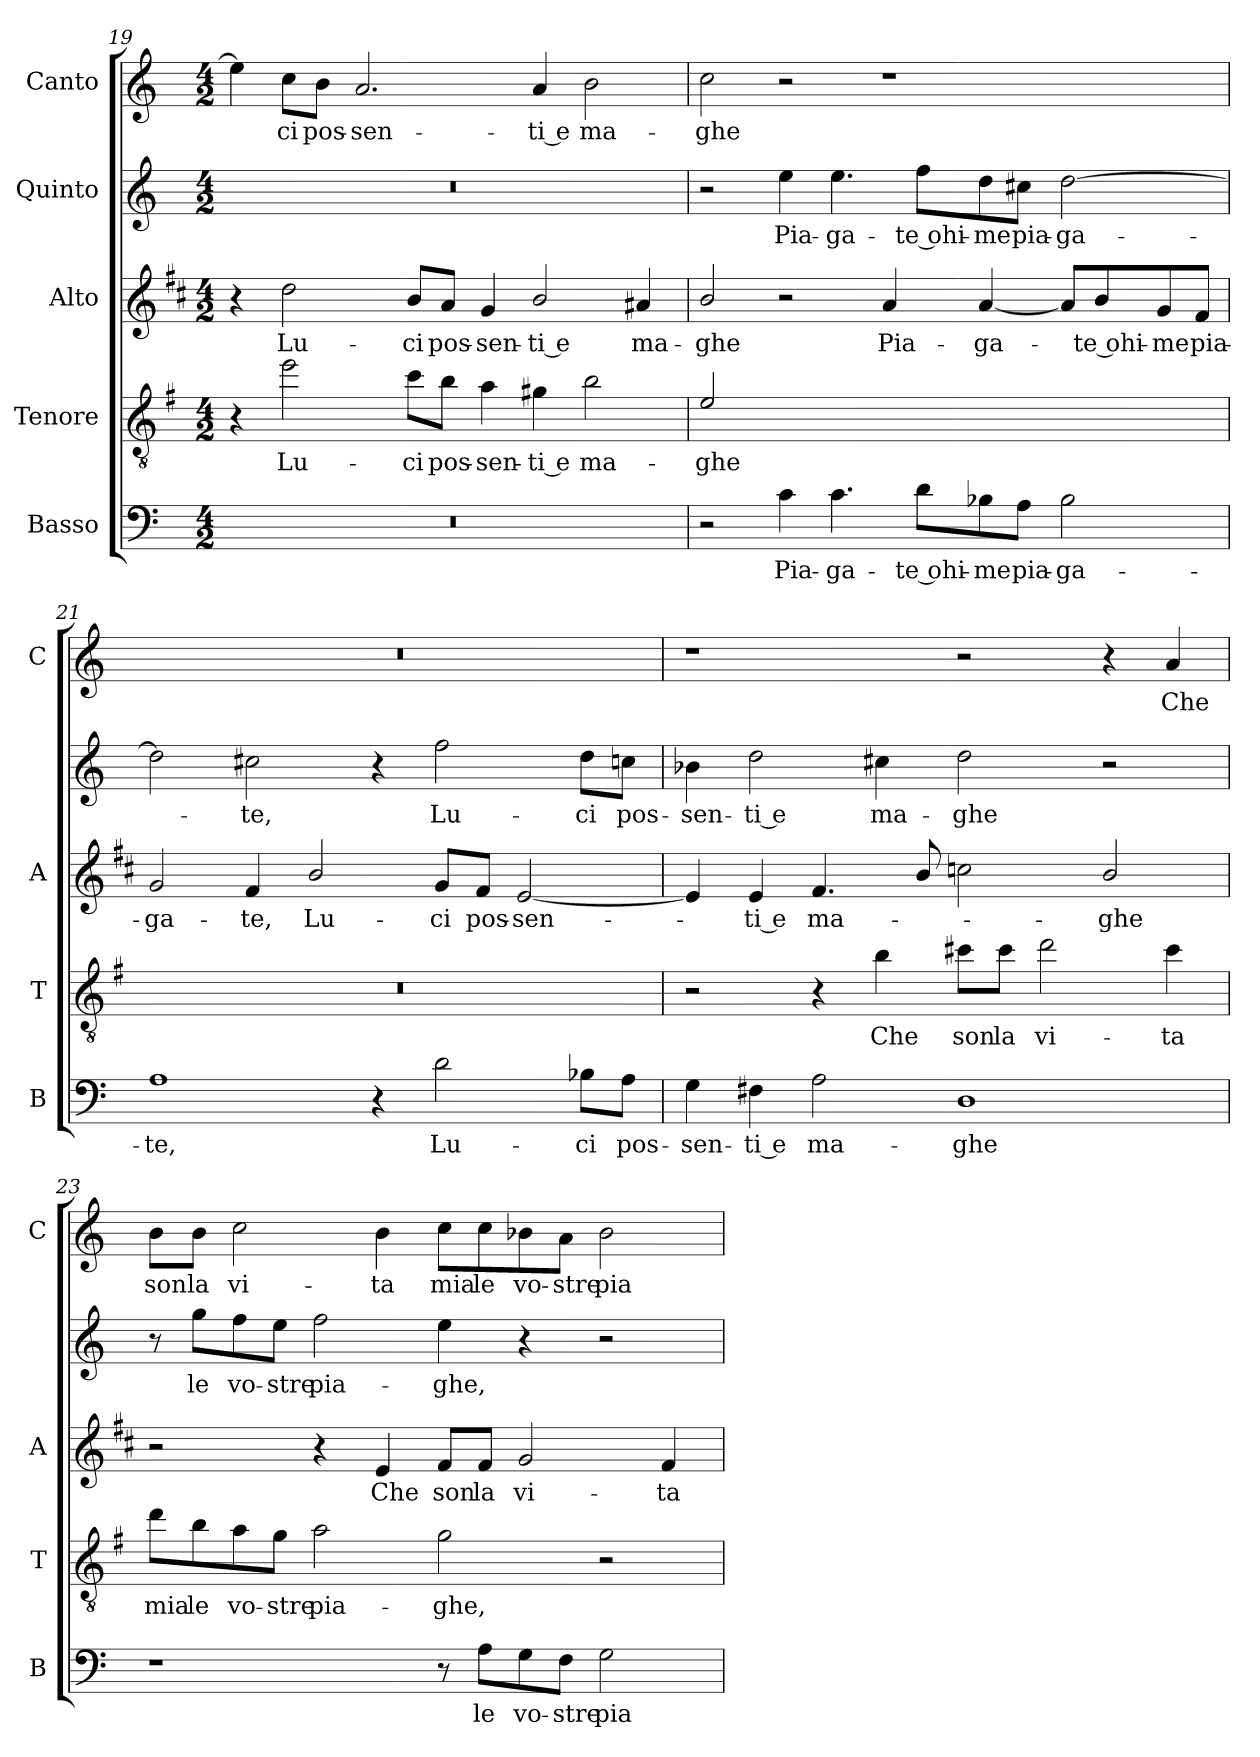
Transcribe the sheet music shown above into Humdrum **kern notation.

**kern	**text	**kern	**text	**kern	**text	**kern	**text	**kern	**text
*part5	*part5	*part4	*part4	*part3	*part3	*part2	*part2	*part1	*part1
*staff5	*staff5	*staff4	*staff4	*staff3	*staff3	*staff2	*staff2	*staff1	*staff1
*I"Basso	*	*I"Tenore	*	*I"Alto	*	*I"Quinto	*	*I"Canto	*
*I'B	*	*I'T	*	*I'A	*	*	*	*I'C	*
*clefF4	*	*clefGv2	*	*clefG2	*	*clefG2	*	*clefG2	*
*	*	*ITrd4c7	*	*ITrd1c2	*	*	*	*	*
*k[]	*	*k[]	*	*k[]	*	*k[]	*	*k[]	*
*C:	*	*C:	*	*C:	*	*C:	*	*C:	*
*M4/2	*	*M4/2	*	*M4/2	*	*M4/2	*	*M4/2	*
=19	=19	=19	=19	=19	=19	=19	=19	=19	=19
0r	.	4r	.	4r	.	0r	.	4ee\]	.
!	!	!	!LO:LY:b	!	!LO:LY:b	!	!	!	!LO:LY:b
.	.	2a\	Lu-	2cc\	Lu-	.	.	8cc\L	-ci
!	!	!	!	!	!	!	!	!	!LO:LY:b
.	.	.	.	.	.	.	.	8b\J	pos-
!	!	!	!	!	!	!	!	!	!LO:LY:b
.	.	.	.	.	.	.	.	2.a/	-sen-
!	!	!	!LO:LY:b	!	!LO:LY:b	!	!	!	!
.	.	8f\L	-ci	8a/L	-ci	.	.	.	.
!	!	!	!LO:LY:b	!	!LO:LY:b	!	!	!	!
.	.	8e\J	pos-	8g/J	pos-	.	.	.	.
!	!	!	!LO:LY:b	!	!LO:LY:b	!	!	!	!
.	.	4d\	-sen-	4f/	-sen-	.	.	.	.
!	!	!	!LO:LY:b	!	!LO:LY:b	!	!	!	!LO:LY:b
.	.	4c#X\	-ti e	2a/	-ti e	.	.	4a/	-ti e
!	!	!	!LO:LY:b	!	!	!	!	!	!LO:LY:b
.	.	2e\	ma-	.	.	.	.	2b\	ma-
!	!	!	!	!	!LO:LY:b	!	!	!	!
.	.	.	.	4g#X/	ma-	.	.	.	.
=20	=20	=20	=20	=20	=20	=20	=20	=20	=20
!	!	!	!LO:LY:b	!	!LO:LY:b	!	!	!	!LO:LY:b
2r	.	2A/	-ghe	2a/	-ghe	2r	.	2cc\	-ghe
!	!LO:LY:b	!	!	!	!	!	!LO:LY:b	!	!
4c\	Pia-	1.ryy	.	2r	.	4ee\	Pia-	2r	.
!	!LO:LY:b	!	!	!	!	!	!LO:LY:b	!	!
4.c\	-ga-	.	.	.	.	4.ee\	-ga-	.	.
!	!	!	!	!	!LO:LY:b	!	!	!	!
.	.	.	.	4g/	Pia-	.	.	1r	.
!	!LO:LY:b	!	!	!	!	!	!LO:LY:b	!	!
8d\L	-te ohi-	.	.	.	.	8ff\L	-te ohi-	.	.
!	!LO:LY:b	!	!	!	!LO:LY:b	!	!LO:LY:b	!	!
8B-X\	-me	.	.	[4g/	-ga-	8dd\	-me	.	.
!	!LO:LY:b	!	!	!	!	!	!LO:LY:b	!	!
8A\J	pia-	.	.	.	.	8cc#X\J	pia-	.	.
!	!LO:LY:b	!	!	!	!	!	!LO:LY:b	!	!
2B-\	-ga-	.	.	8g/L]	.	[2dd\	-ga-	.	.
!	!	!	!	!	!LO:LY:b	!	!	!	!
.	.	.	.	8a/	-te ohi-	.	.	.	.
!	!	!	!	!	!LO:LY:b	!	!	!	!
.	.	.	.	8f/	-me	.	.	.	.
!	!	!	!	!	!LO:LY:b	!	!	!	!
.	.	.	.	8e/J	pia-	.	.	.	.
!!LO:LB:g=z
=21	=21	=21	=21	=21	=21	=21	=21	=21	=21
!	!LO:LY:b	!	!	!	!LO:LY:b	!	!	!	!
1A	-te,	0r	.	2f/	-ga-	2dd\]	.	0r	.
!	!	!	!	!	!LO:LY:b	!	!LO:LY:b	!	!
.	.	.	.	4e/	-te,	2cc#X\	-te,	.	.
!	!	!	!	!	!LO:LY:b	!	!	!	!
.	.	.	.	2a/	Lu-	.	.	.	.
4r	.	.	.	.	.	4r	.	.	.
!	!LO:LY:b	!	!	!	!LO:LY:b	!	!LO:LY:b	!	!
2d\	Lu-	.	.	8f/L	-ci	2ff\	Lu-	.	.
!	!	!	!	!	!LO:LY:b	!	!	!	!
.	.	.	.	8e/J	pos-	.	.	.	.
!	!	!	!	!	!LO:LY:b	!	!	!	!
.	.	.	.	[2d/	-sen-	.	.	.	.
!	!LO:LY:b	!	!	!	!	!	!LO:LY:b	!	!
8B-X\L	-ci	.	.	.	.	8dd\L	-ci	.	.
!	!LO:LY:b	!	!	!	!	!	!LO:LY:b	!	!
8A\J	pos-	.	.	.	.	8ccn\J	pos-	.	.
=22	=22	=22	=22	=22	=22	=22	=22	=22	=22
!	!LO:LY:b	!	!	!	!	!	!LO:LY:b	!	!
4G\	-sen-	2r	.	4d/]	.	4b-X\	-sen-	1r	.
!	!LO:LY:b	!	!	!	!LO:LY:b	!	!LO:LY:b	!	!
4F#X\	-ti e	.	.	4d/	-ti e	2dd\	-ti e	.	.
!	!LO:LY:b	!	!	!	!LO:LY:b	!	!	!	!
2A\	ma-	4r	.	4.e/	ma-	.	.	.	.
!	!	!	!LO:LY:b	!	!	!	!LO:LY:b	!	!
.	.	4e\	Che	.	.	4cc#X\	ma-	.	.
.	.	.	.	8a/	.	.	.	.	.
!	!LO:LY:b	!	!LO:LY:b	!	!	!	!LO:LY:b	!	!
1D	-ghe	8f#X\L	son	2b-X\	.	2dd\	-ghe	2r	.
!	!	!	!LO:LY:b	!	!	!	!	!	!
.	.	8f#\J	la	.	.	.	.	.	.
!	!	!	!LO:LY:b	!	!	!	!	!	!
.	.	2g\	vi-	.	.	.	.	.	.
!	!	!	!	!	!LO:LY:b	!	!	!	!
.	.	.	.	2a/	-ghe	2r	.	4r	.
!	!	!	!LO:LY:b	!	!	!	!	!	!LO:LY:b
.	.	4f#\	-ta	.	.	.	.	4a/	Che
=23	=23	=23	=23	=23	=23	=23	=23	=23	=23
!	!	!	!LO:LY:b	!	!	!	!	!	!LO:LY:b
1r	.	8g\L	mia	2r	.	8r	.	8b\L	son
!	!	!	!LO:LY:b	!	!	!	!LO:LY:b	!	!LO:LY:b
.	.	8e\	le	.	.	8gg\L	le	8b\J	la
!	!	!	!LO:LY:b	!	!	!	!LO:LY:b	!	!LO:LY:b
.	.	8d\	vo-	.	.	8ff\	vo-	2cc\	vi-
!	!	!	!LO:LY:b	!	!	!	!LO:LY:b	!	!
.	.	8c\J	-stre	.	.	8ee\J	-stre	.	.
!	!	!	!LO:LY:b	!	!	!	!LO:LY:b	!	!
.	.	2d\	pia-	4r	.	2ff\	pia-	.	.
!	!	!	!	!	!LO:LY:b	!	!	!	!LO:LY:b
.	.	.	.	4d/	Che	.	.	4b\	-ta
!	!	!	!LO:LY:b	!	!LO:LY:b	!	!LO:LY:b	!	!LO:LY:b
8r	.	2c\	-ghe,	8e/L	son	4ee\	-ghe,	8cc\L	mia
!	!LO:LY:b	!	!	!	!LO:LY:b	!	!	!	!LO:LY:b
8A\L	le	.	.	8e/J	la	.	.	8cc\	le
!	!LO:LY:b	!	!	!	!LO:LY:b	!	!	!	!LO:LY:b
8G\	vo-	.	.	2f/	vi-	4r	.	8b-X\	vo-
!	!LO:LY:b	!	!	!	!	!	!	!	!LO:LY:b
8F\J	-stre	.	.	.	.	.	.	8a\J	-stre
!	!LO:LY:b	!	!	!	!	!	!	!	!LO:LY:b
2G\	pia-	2r	.	.	.	2r	.	2b-\	pia-
!	!	!	!	!	!LO:LY:b	!	!	!	!
.	.	.	.	4e/	-ta	.	.	.	.
=	=	=	=	=	=	=	=	=	=
*-	*-	*-	*-	*-	*-	*-	*-	*-	*-
